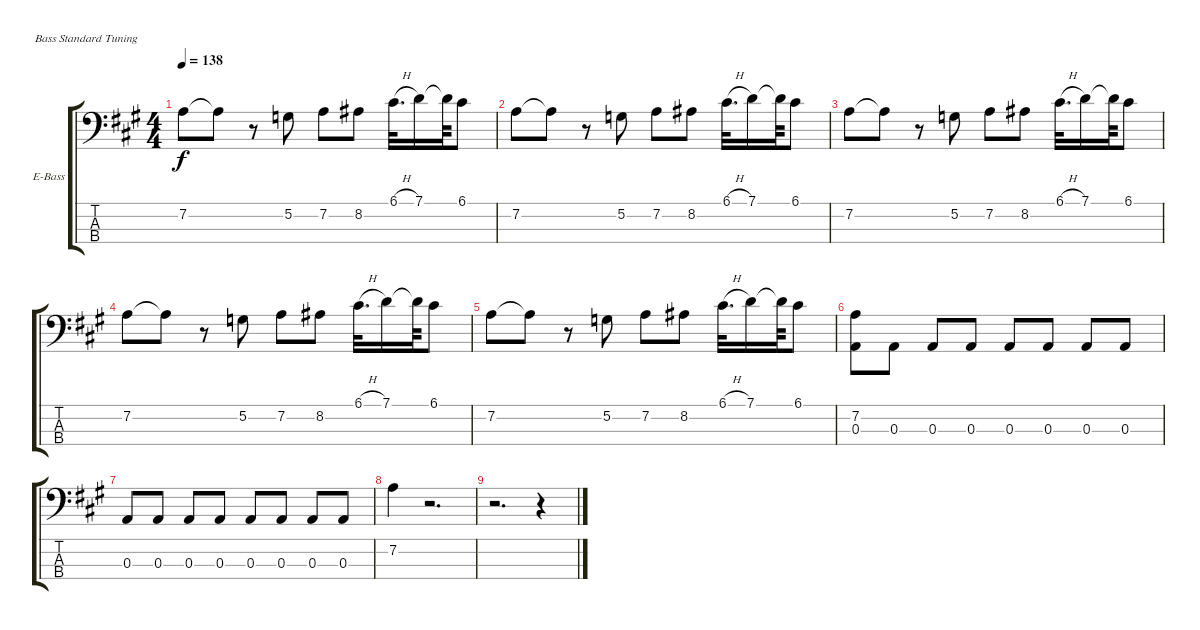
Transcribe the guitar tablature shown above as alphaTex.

\defaultSystemsLayout 4
\bracketExtendMode groupsimilarinstruments
\firstSystemTrackNameOrientation horizontal
\otherSystemsTrackNameOrientation horizontal
\track ("Electric Bass" "E-Bass") {instrument electricbassfinger}
\staff {score tabs}
\tuning (G2 D2 A1 E1)
\ts (4 4)
\tempo 138
\clef f4
\scale
1.07062
\ks a
7.2.8{dy f} 7.2{t}.8 r.8 5.2.8 7.2.8 8.2.8 6.1{h}.32{d} 7.1.16 7.1{t}.64 6.1.8 |
\scale
0.929382 7.2.8 7.2{t}.8 r.8 5.2.8 7.2.8 8.2.8 6.1{h}.32{d} 7.1.16 7.1{t}.64 6.1.8 |
\scale
1.07062 7.2.8 7.2{t}.8 r.8 5.2.8 7.2.8 8.2.8 6.1{h}.32{d} 7.1.16 7.1{t}.64 6.1.8 |
\scale
0.929382 7.2.8 7.2{t}.8 r.8 5.2.8 7.2.8 8.2.8 6.1{h}.32{d} 7.1.16 7.1{t}.64 6.1.8 |
\scale
1.07062 7.2.8 7.2{t}.8 r.8 5.2.8 7.2.8 8.2.8 6.1{h}.32{d} 7.1.16 7.1{t}.64 6.1.8 |
\scale
0.929382 (7.2 0.3).8 0.3.8 0.3.8 0.3.8 0.3.8 0.3.8 0.3.8 0.3.8 |
\scale
1.07062 0.3.8 0.3.8 0.3.8 0.3.8 0.3.8 0.3.8 0.3.8 0.3.8 |
\scale
0.929382 7.2.4 r.2{d} |
r.2{d} r.4
